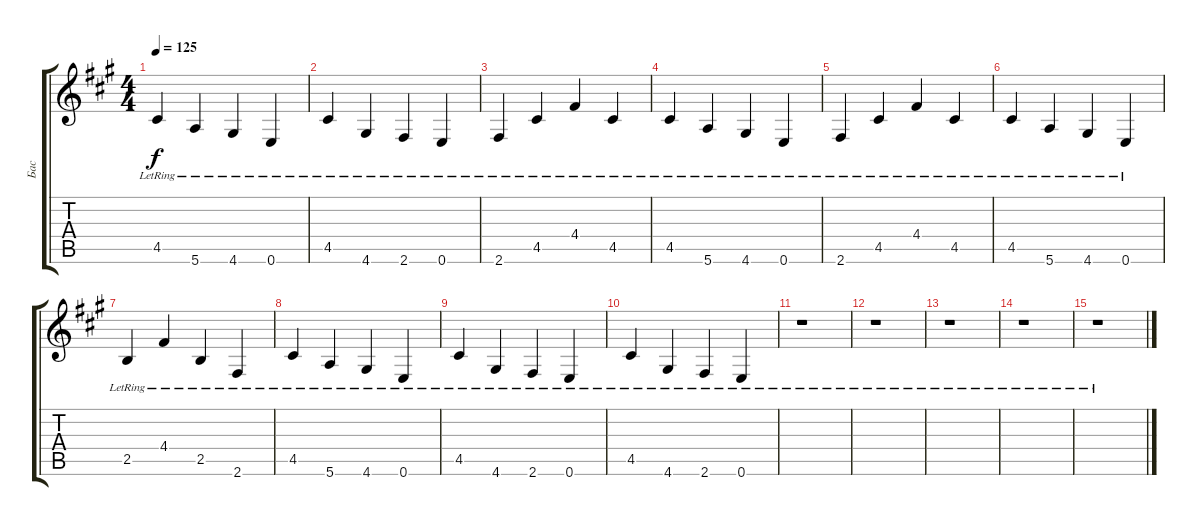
\track ("Бас" "Бас") {instrument electricbassfinger}
\staff {score tabs}
\tuning (E4 B3 G3 D3 A2 E2) {hide}
\ts (4 4)
\tempo 125
\clef g2
\ks f#minor
4.5{lr}.4{dy f} 5.6{lr}.4 4.6{lr}.4 0.6{lr}.4 |
4.5{lr}.4 4.6{lr}.4 2.6{lr}.4 0.6{lr}.4 |
2.6{lr}.4 4.5{lr}.4 4.4{lr}.4 4.5{lr}.4 |
4.5{lr}.4 5.6{lr}.4 4.6{lr}.4 0.6{lr}.4 |
2.6{lr}.4 4.5{lr}.4 4.4{lr}.4 4.5{lr}.4 |
4.5{lr}.4 5.6{lr}.4 4.6{lr}.4 0.6{lr}.4 |
2.5{lr}.4 4.4{lr}.4 2.5{lr}.4 2.6{lr}.4 |
4.5{lr}.4 5.6{lr}.4 4.6{lr}.4 0.6{lr}.4 |
4.5{lr}.4 4.6{lr}.4 2.6{lr}.4 0.6{lr}.4 |
4.5{lr}.4 4.6{lr}.4 2.6{lr}.4 0.6{lr}.4 |
r.1 |
r.1 |
r.1 |
r.1 |
r.1
